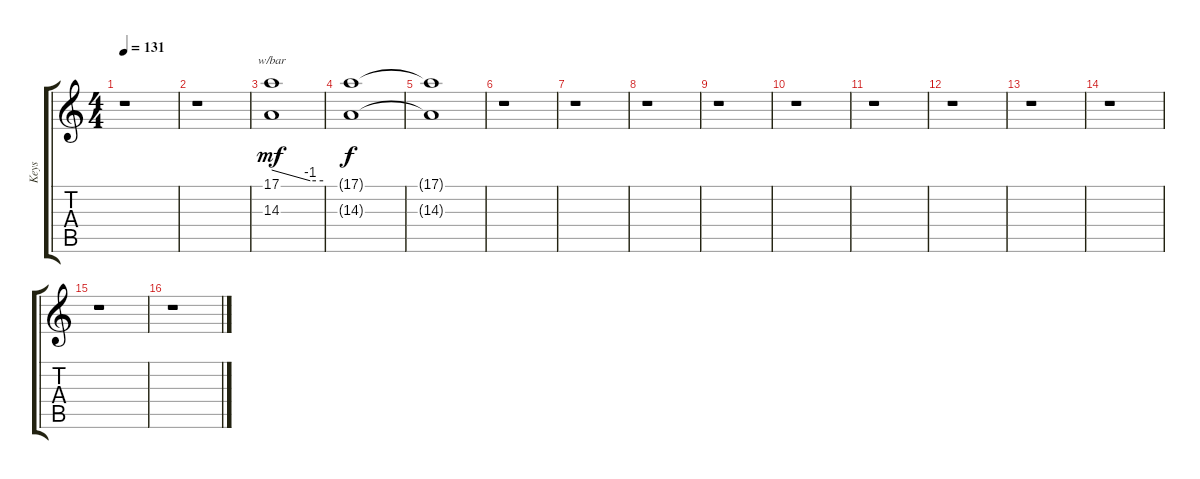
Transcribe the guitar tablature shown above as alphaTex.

\track ("Keys" "Keys") {instrument electricpiano2}
\staff {score tabs}
\tuning (E4 B3 G3 D3 A2 E2) {hide}
\ts (4 4)
\tempo 131
\clef g2
\ks c
r.1{dy mf instrument electricpiano2} |
r.1 |
(17.1 14.3).1{tbe (custom default 0 0 45 -4 60 -4) volume 12 instrument pad7halo} |
(17.1{t} 14.3{t}).1{dy f} |
(17.1{t} 14.3{t}).1 |
r.1 |
r.1 |
r.1 |
r.1 |
r.1 |
r.1 |
r.1 |
r.1 |
r.1 |
r.1 |
r.1
